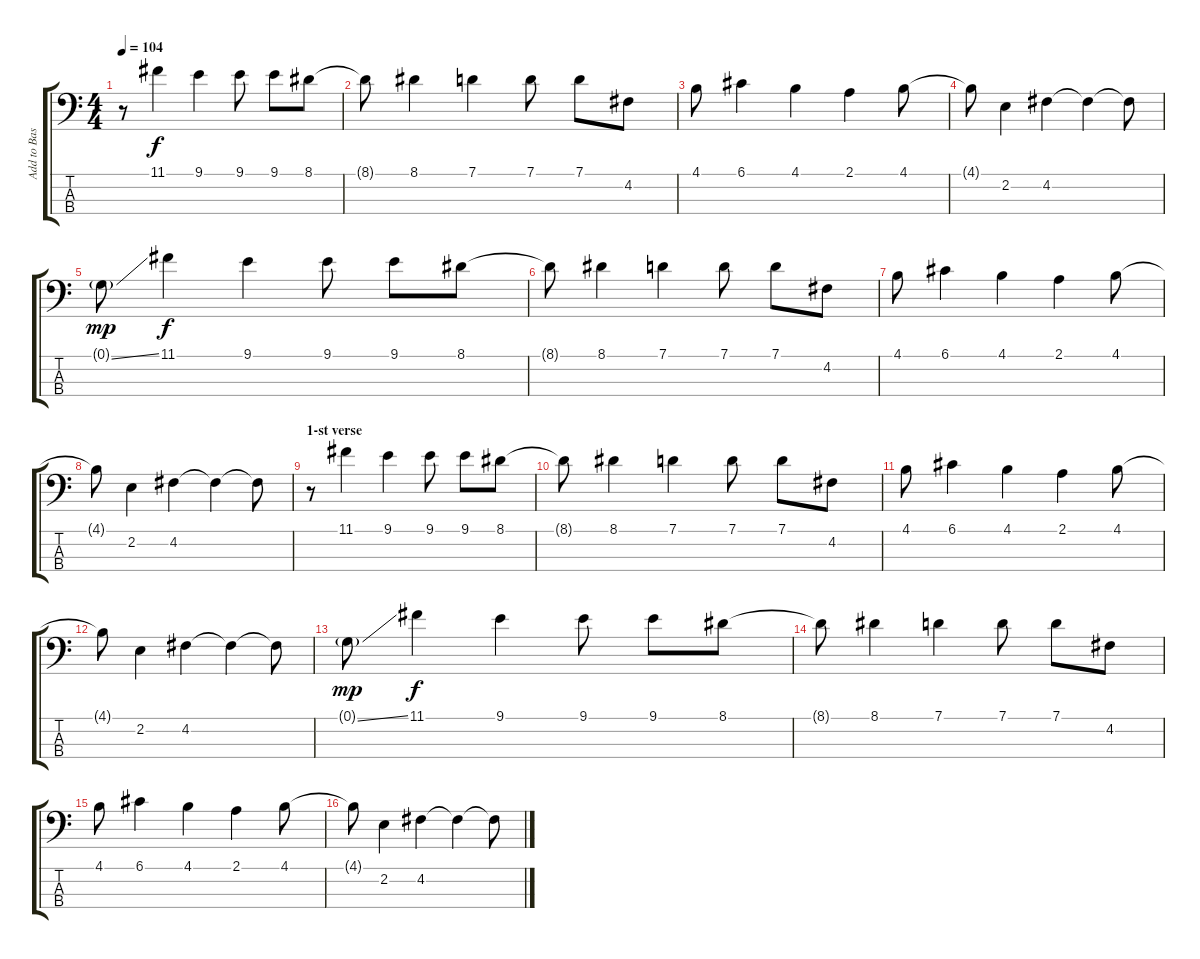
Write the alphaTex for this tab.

\track ("Add to Bass Overdrive Effect" "Add to Bas") {instrument overdrivenguitar}
\staff {score tabs}
\tuning (G2 D2 A1 E1) {hide}
\ts (4 4)
\tempo 104
\clef f4
\ks c
r.8{dy f} 11.1.4 9.1.4 9.1.8 9.1.8 8.1.8 |
8.1{t}.8 8.1.4 7.1.4 7.1.8 7.1.8 4.2.8 |
4.1.8 6.1.4 4.1.4 2.1.4 4.1.8 |
4.1{t}.8 2.2.4 4.2.4 4.2{t}.4 4.2{t}.8 |
0.1{ss g}.8{dy mp} 11.1.4{dy f} 9.1.4 9.1.8 9.1.8 8.1.8 |
8.1{t}.8 8.1.4 7.1.4 7.1.8 7.1.8 4.2.8 |
4.1.8 6.1.4 4.1.4 2.1.4 4.1.8 |
4.1{t}.8 2.2.4 4.2.4 4.2{t}.4 4.2{t}.8 |
\section ("" "1-st verse")
r.8 11.1.4 9.1.4 9.1.8 9.1.8 8.1.8 |
8.1{t}.8 8.1.4 7.1.4 7.1.8 7.1.8 4.2.8 |
4.1.8 6.1.4 4.1.4 2.1.4 4.1.8 |
4.1{t}.8 2.2.4 4.2.4 4.2{t}.4 4.2{t}.8 |
0.1{ss g}.8{dy mp} 11.1.4{dy f} 9.1.4 9.1.8 9.1.8 8.1.8 |
8.1{t}.8 8.1.4 7.1.4 7.1.8 7.1.8 4.2.8 |
4.1.8 6.1.4 4.1.4 2.1.4 4.1.8 |
4.1{t}.8 2.2.4 4.2.4 4.2{t}.4 4.2{t}.8
